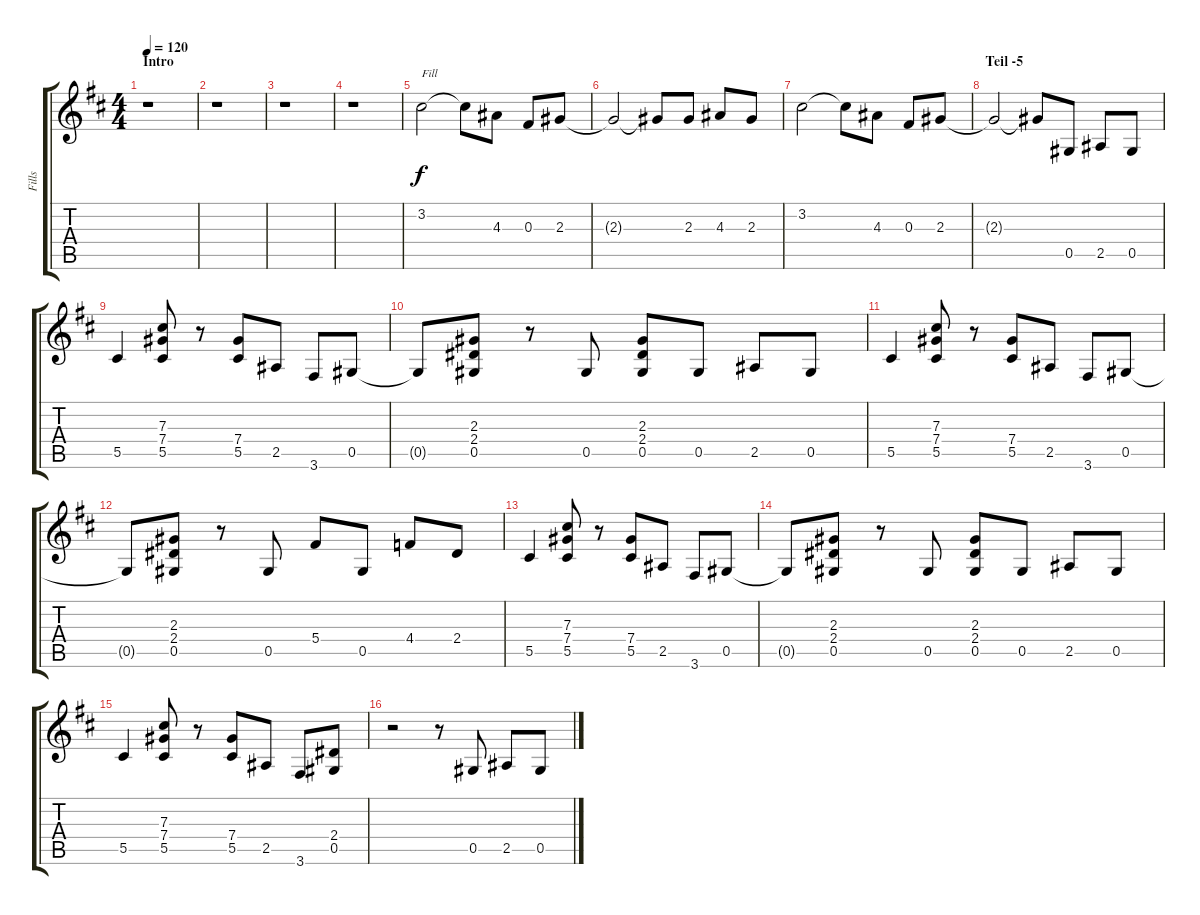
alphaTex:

\track ("Fills" "Fills") {instrument electricguitarclean}
\staff {score tabs}
\tuning (Eb4 Bb3 Gb3 Db3 Ab2 Eb2) {hide}
\ts (4 4)
\section ("" "Intro")
\tempo 120
\clef g2
\ks d
r.1{dy f instrument electricguitarclean} |
r.1 |
r.1 |
r.1 |
3.2.2{txt "Fill"} 3.2{t}.8 4.3.8 0.3.8 2.3.8 |
2.3{t}.2 2.3{t}.8 2.3.8 4.3.8 2.3.8 |
3.2.2 3.2{t}.8 4.3.8 0.3.8 2.3.8 |
\section ("" "Teil -5")
2.3{t}.2 2.3{t}.8 0.5.8{instrument distortionguitar} 2.5.8 0.5.8 |
5.5.4 (7.3 7.4 5.5).8 r.8 (7.4 5.5).8 2.5.8 3.6.8 0.5.8 |
0.5{t}.8 (2.3 2.4 0.5).8 r.8 0.5.8 (2.3 2.4 0.5).8 0.5.8 2.5.8 0.5.8 |
5.5.4 (7.3 7.4 5.5).8 r.8 (7.4 5.5).8 2.5.8 3.6.8 0.5.8 |
0.5{t}.8 (2.3 2.4 0.5).8 r.8 0.5.8 5.4.8 0.5.8 4.4.8 2.4.8 |
5.5.4 (7.3 7.4 5.5).8 r.8 (7.4 5.5).8 2.5.8 3.6.8 0.5.8 |
0.5{t}.8 (2.3 2.4 0.5).8 r.8 0.5.8 (2.3 2.4 0.5).8 0.5.8 2.5.8 0.5.8 |
5.5.4 (7.3 7.4 5.5).8 r.8 (7.4 5.5).8 2.5.8 3.6.8 (2.4 0.5).8 |
r.2 r.8 0.5.8 2.5.8 0.5.8
